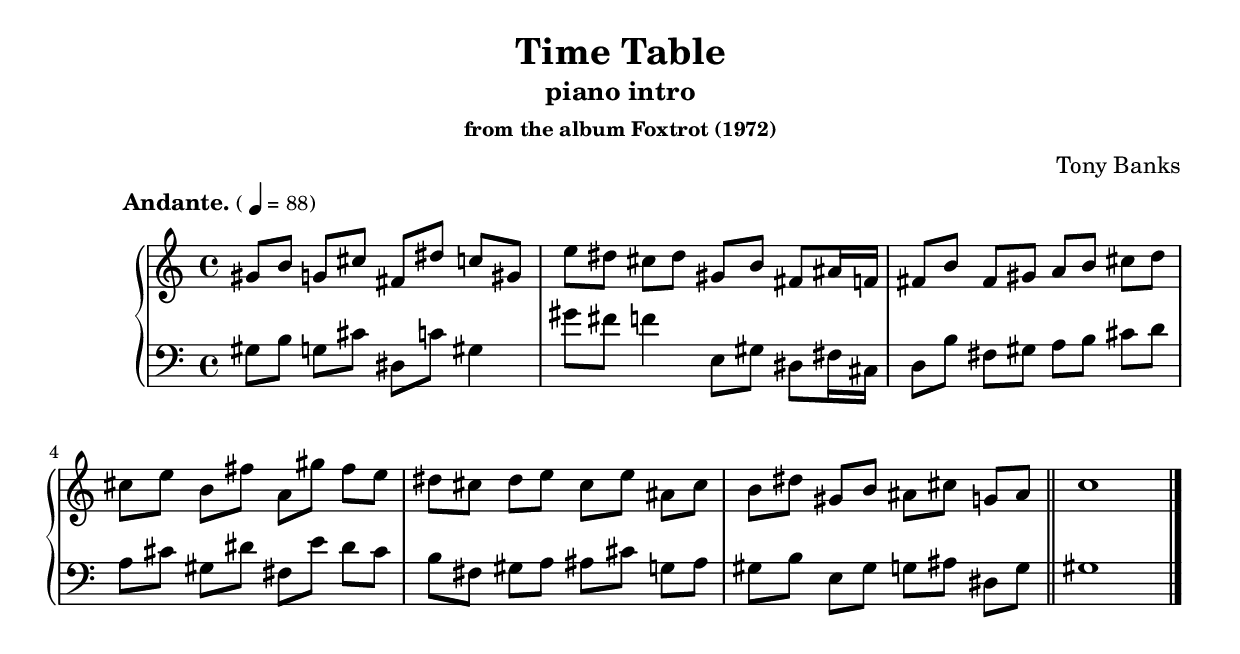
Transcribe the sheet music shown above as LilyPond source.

\version "2.10.13"


rightTT = \relative c'' {
    \clef violin
    \key c \major

    gis8[ b]  g[ cis]         fis,[ dis'] c[ gis]
    e'8[ dis] cis[ dis]       gis,[ b]    fis[ ais16 f]
    fis8[ b]  fis[ gis]       a[ b]       cis[ d]
    cis[ e]   b[ fis']        a,[ gis']   fis[ e]
    dis[ cis] dis[ e]         cis[ e]     ais,[ cis]
    b[ dis]   gis,[ b]        ais[ cis]   g[ ais]
    \bar "||"
    c1
    \bar "|."
}

leftTT = \relative c' {
    \clef bass
    \key c \major

    gis8[ b]     g[ cis]      dis,[ c']   gis4
    gis'8[ fis]  f4           e,8[ gis]   dis[ fis16 cis]
    d8[ b']      fis[ gis]    a[ b]       cis[ d]
    a[ cis]      gis[ dis']   fis,[ e']   dis[ cis]
    b[ fis]      gis[ a]      ais[ cis]   g[ ais]
    gis[ b]      e,[ gis]     g[ ais]     dis,[ g]
    \bar "||"
    gis1
    \bar "|."
}


\book {

    \header {
        title       = "Time Table"
	subtitle    = "piano intro"
	subsubtitle = "from the album Foxtrot (1972)"
        composer    = "Tony Banks"
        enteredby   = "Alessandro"
	piece       = \markup { \bold "          Andante." \smaller { (\note #"4"#1 = 88) } }
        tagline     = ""
    }

    \score {
       \new PianoStaff <<
            \set PianoStaff.instrumentName = ""
	    \set PianoStaff.midiInstrument = "piano"
	    \new Staff << 
                \rightTT
	    >>
	    \new Staff <<
                \leftTT
	    >>
        >>
	\layout {}
	\midi {
            \context {
                \Score tempoWholesPerMinute = #(ly:make-moment 88 4)
            }
        }
    }

}